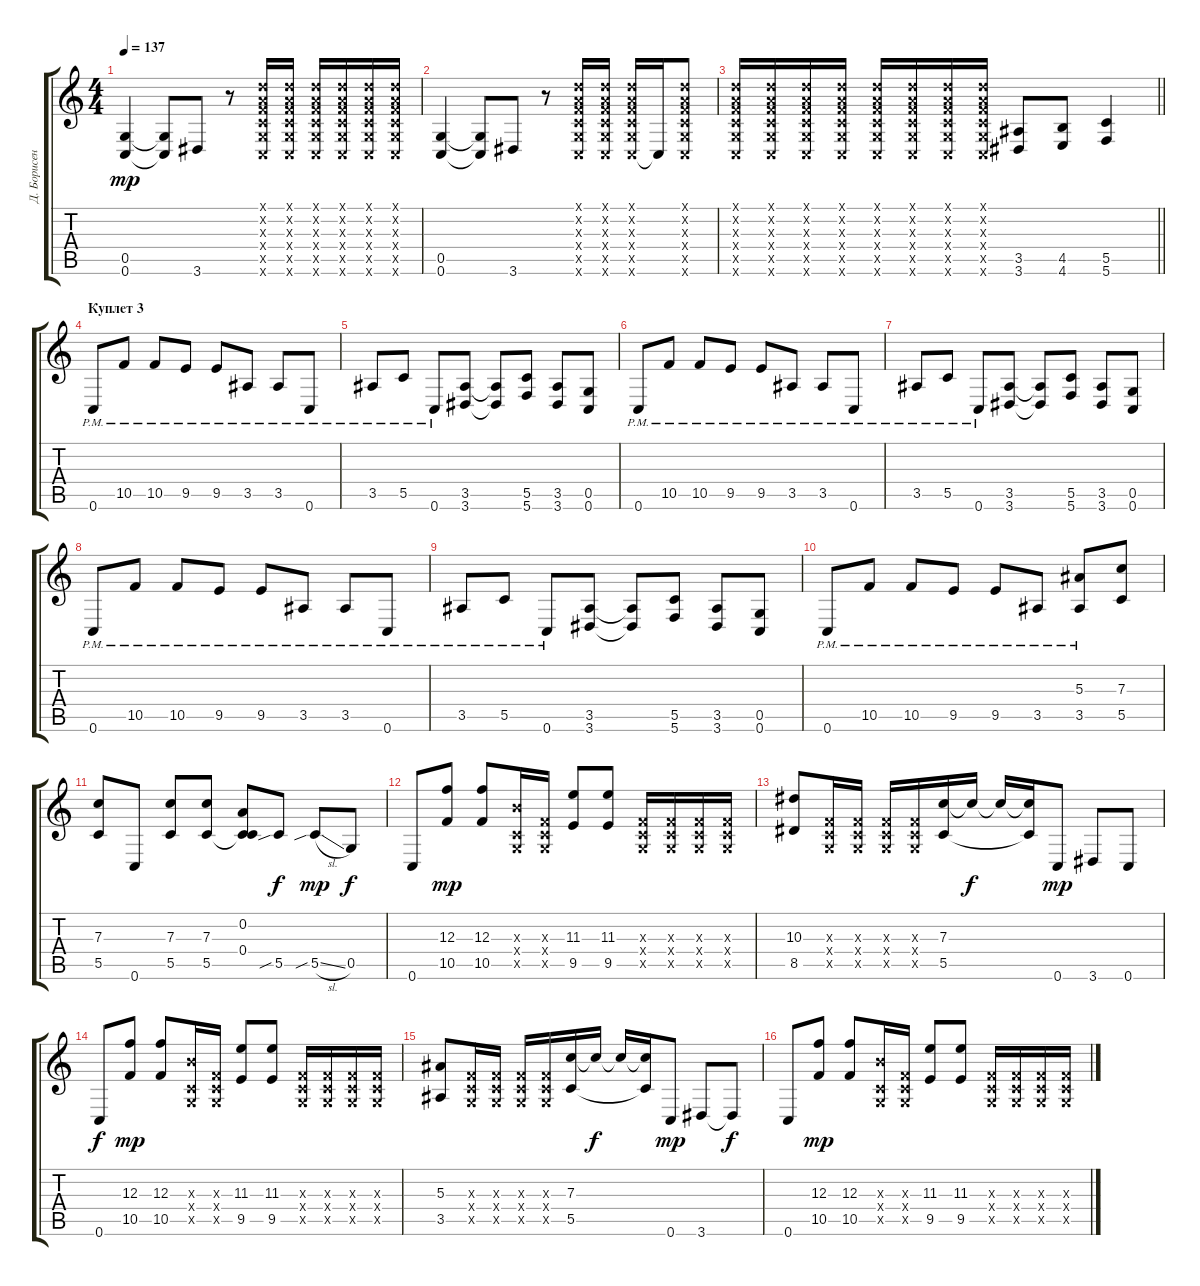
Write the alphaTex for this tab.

\track ("Д. Борисенков" "Д. Борисен") {mute instrument distortionguitar}
\staff {score tabs}
\tuning (D4 A3 F3 C3 G2 C2) {hide}
\ts (4 4)
\tempo 137
\clef g2
\ks c
(0.5 0.6).4{dy mp} (0.5{t} 0.6{t}).8 3.6.8 r.8 (0.1{x} 0.2{x} 0.3{x} 0.4{x} 0.5{x} 0.6{x}).16 (0.1{x} 0.2{x} 0.3{x} 0.4{x} 0.5{x} 0.6{x}).16 (0.1{x} 0.2{x} 0.3{x} 0.4{x} 0.5{x} 0.6{x}).16 (0.1{x} 0.2{x} 0.3{x} 0.4{x} 0.5{x} 0.6{x}).16 (0.1{x} 0.2{x} 0.3{x} 0.4{x} 0.5{x} 0.6{x}).16 (0.1{x} 0.2{x} 0.3{x} 0.4{x} 0.5{x} 0.6{x}).16 |
(0.5 0.6).4 (0.5{t} 0.6{t}).8 3.6.8 r.8 (0.1{x} 0.2{x} 0.3{x} 0.4{x} 0.5{x} 0.6{x}).16 (0.1{x} 0.2{x} 0.3{x} 0.4{x} 0.5{x} 0.6{x}).16 (0.1{x} 0.2{x} 0.3{x} 0.4{x} 0.5{x} 0.6{x}).16 0.6{t}.16 (0.1{x} 0.2{x} 0.3{x} 0.4{x} 0.5{x} 0.6{x}).8 |
\barLineRight lightlight
(0.1{x} 0.2{x} 0.3{x} 0.4{x} 0.5{x} 0.6{x}).16 (0.1{x} 0.2{x} 0.3{x} 0.4{x} 0.5{x} 0.6{x}).16 (0.1{x} 0.2{x} 0.3{x} 0.4{x} 0.5{x} 0.6{x}).16 (0.1{x} 0.2{x} 0.3{x} 0.4{x} 0.5{x} 0.6{x}).16 (0.1{x} 0.2{x} 0.3{x} 0.4{x} 0.5{x} 0.6{x}).16 (0.1{x} 0.2{x} 0.3{x} 0.4{x} 0.5{x} 0.6{x}).16 (0.1{x} 0.2{x} 0.3{x} 0.4{x} 0.5{x} 0.6{x}).16 (0.1{x} 0.2{x} 0.3{x} 0.4{x} 0.5{x} 0.6{x}).16 (3.5 3.6).8 (4.5 4.6).8 (5.5 5.6).4 |
\section ("" "Куплет 3")
0.6{pm}.8 10.5{pm}.8 10.5{pm}.8 9.5{pm}.8 9.5{pm}.8 3.5{pm}.8 3.5{pm}.8 0.6{pm}.8 |
3.5{pm}.8 5.5{pm}.8 0.6{pm}.8 (3.5 3.6).8 (3.5{t} 3.6{t}).8 (5.5 5.6).8 (3.5 3.6).8 (0.5 0.6).8 |
0.6{pm}.8 10.5{pm}.8 10.5{pm}.8 9.5{pm}.8 9.5{pm}.8 3.5{pm}.8 3.5{pm}.8 0.6{pm}.8 |
3.5{pm}.8 5.5{pm}.8 0.6{pm}.8 (3.5 3.6).8 (3.5{t} 3.6{t}).8 (5.5 5.6).8 (3.5 3.6).8 (0.5 0.6).8 |
0.6{pm}.8 10.5{pm}.8 10.5{pm}.8 9.5{pm}.8 9.5{pm}.8 3.5{pm}.8 3.5{pm}.8 0.6{pm}.8 |
3.5{pm}.8 5.5{pm}.8 0.6{pm}.8 (3.5 3.6).8 (3.5{t} 3.6{t}).8 (5.5 5.6).8 (3.5 3.6).8 (0.5 0.6).8 |
0.6{pm}.8 10.5{pm}.8 10.5{pm}.8 9.5{pm}.8 9.5{pm}.8 3.5{pm}.8 (5.3 3.5{pm}).8 (7.3 5.5).8 |
(7.3 5.5).8 0.6.8 (7.3 5.5).8 (7.3 5.5).8 (0.2 0.4 5.5{t}).8 5.5{sib}.8{dy f} 5.5{sib sl}.8{dy mp} 0.5.8{dy f} |
0.6.8 (12.3 10.5).8{dy mp} (12.3 10.5).8 (6.3{x} 0.4{x} 0.5{x}).16 (0.3{x} 0.4{x} 0.5{x}).16 (11.3 9.5).8 (11.3 9.5).8 (0.3{x} 0.4{x} 0.5{x}).16 (0.3{x} 0.4{x} 0.5{x}).16 (0.3{x} 0.4{x} 0.5{x}).16 (0.3{x} 0.4{x} 0.5{x}).16 |
(10.3 8.5).8 (0.3{x} 0.4{x} 0.5{x}).16 (0.3{x} 0.4{x} 0.5{x}).16 (0.3{x} 0.4{x} 0.5{x}).16 (0.3{x} 0.4{x} 0.5{x}).16 (7.3 5.5).16 7.3{t}.16{dy f} 7.3{t}.16 (7.3{t} 5.5{t}).16 0.6.8{dy mp} 3.6.8 0.6.8 |
0.6.8{dy f} (12.3 10.5).8{dy mp} (12.3 10.5).8 (6.3{x} 0.4{x} 0.5{x}).16 (0.3{x} 0.4{x} 0.5{x}).16 (11.3 9.5).8 (11.3 9.5).8 (0.3{x} 0.4{x} 0.5{x}).16 (0.3{x} 0.4{x} 0.5{x}).16 (0.3{x} 0.4{x} 0.5{x}).16 (0.3{x} 0.4{x} 0.5{x}).16 |
(5.3 3.5).8 (0.3{x} 0.4{x} 0.5{x}).16 (0.3{x} 0.4{x} 0.5{x}).16 (0.3{x} 0.4{x} 0.5{x}).16 (0.3{x} 0.4{x} 0.5{x}).16 (7.3 5.5).16 7.3{t}.16{dy f} 7.3{t}.16 (7.3{t} 5.5{t}).16 0.6.8{dy mp} 3.6.8 3.6{t}.8{dy f} |
0.6.8 (12.3 10.5).8{dy mp} (12.3 10.5).8 (6.3{x} 0.4{x} 0.5{x}).16 (0.3{x} 0.4{x} 0.5{x}).16 (11.3 9.5).8 (11.3 9.5).8 (0.3{x} 0.4{x} 0.5{x}).16 (0.3{x} 0.4{x} 0.5{x}).16 (0.3{x} 0.4{x} 0.5{x}).16 (0.3{x} 0.4{x} 0.5{x}).16
